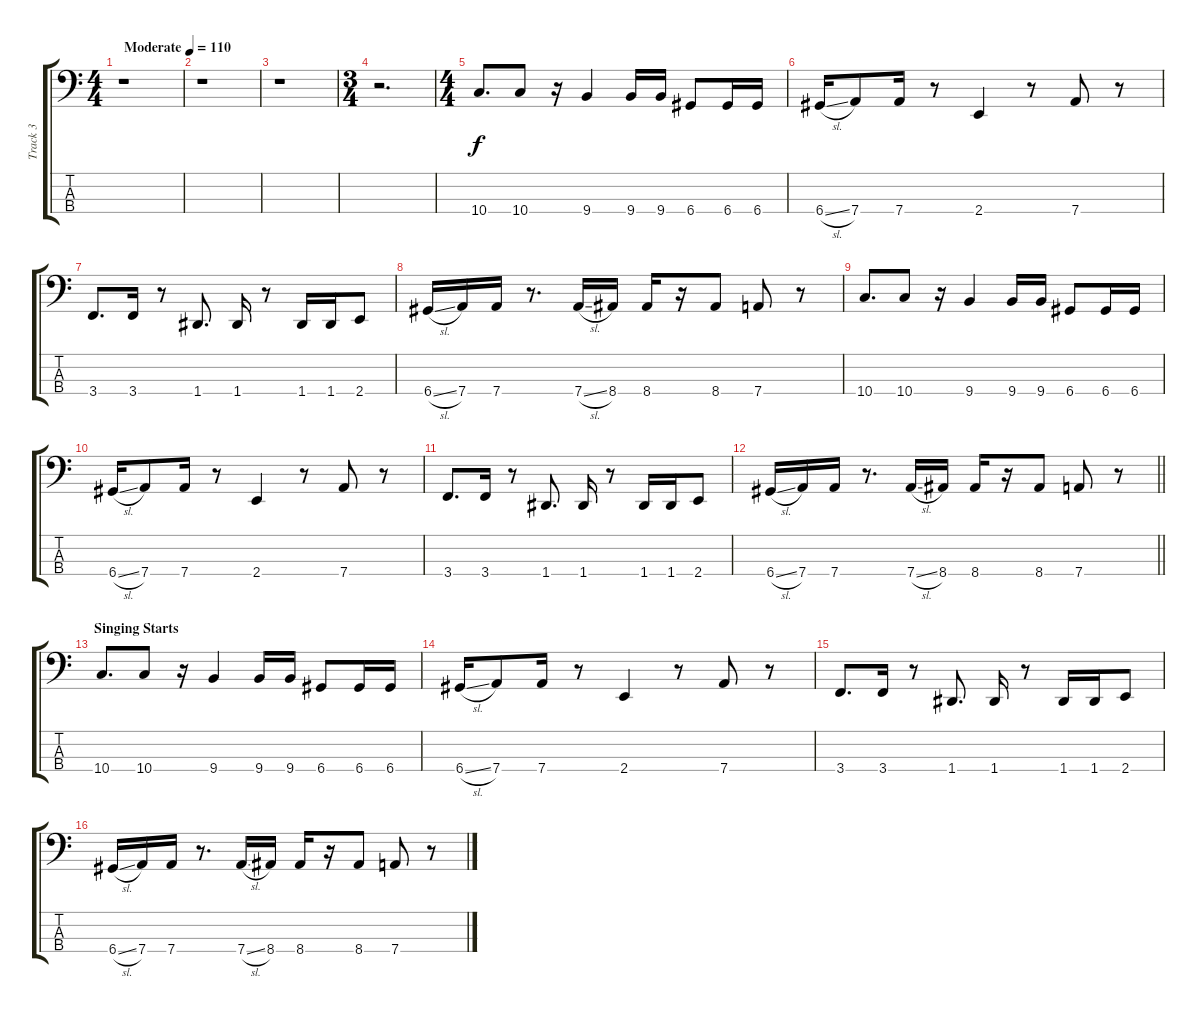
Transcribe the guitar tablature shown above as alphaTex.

\track ("Track 3" "Track 3") {instrument electricbassfinger}
\staff {score tabs}
\tuning (F2 C2 G1 D1) {hide}
\ts (4 4)
\tempo (110 "Moderate")
\clef f4
\ks c
r.1{dy f instrument electricbassfinger} |
r.1 |
r.1 |
\ts (3 4)
r.2{d} |
\ts (4 4)
10.4.8{d} 10.4.8 r.16 9.4.4 9.4.16 9.4.16 6.4.8 6.4.16 6.4.16 |
6.4{sl}.16 7.4.8 7.4.16 r.8 2.4.4 r.8 7.4.8 r.8 |
3.4.8{d} 3.4.16 r.8 1.4.8{d} 1.4.16 r.8 1.4.16 1.4.16 2.4.8 |
6.4{sl}.16 7.4.16 7.4.16 r.8{d} 7.4{sl}.16 8.4.16 8.4.16 r.16 8.4.8 7.4.8 r.8 |
10.4.8{d} 10.4.8 r.16 9.4.4 9.4.16 9.4.16 6.4.8 6.4.16 6.4.16 |
6.4{sl}.16 7.4.8 7.4.16 r.8 2.4.4 r.8 7.4.8 r.8 |
3.4.8{d} 3.4.16 r.8 1.4.8{d} 1.4.16 r.8 1.4.16 1.4.16 2.4.8 |
\barLineRight lightlight
6.4{sl}.16 7.4.16 7.4.16 r.8{d} 7.4{sl}.16 8.4.16 8.4.16 r.16 8.4.8 7.4.8 r.8 |
\section ("" "Singing Starts")
10.4.8{d} 10.4.8 r.16 9.4.4 9.4.16 9.4.16 6.4.8 6.4.16 6.4.16 |
6.4{sl}.16 7.4.8 7.4.16 r.8 2.4.4 r.8 7.4.8 r.8 |
3.4.8{d} 3.4.16 r.8 1.4.8{d} 1.4.16 r.8 1.4.16 1.4.16 2.4.8 |
6.4{sl}.16 7.4.16 7.4.16 r.8{d} 7.4{sl}.16 8.4.16 8.4.16 r.16 8.4.8 7.4.8 r.8
